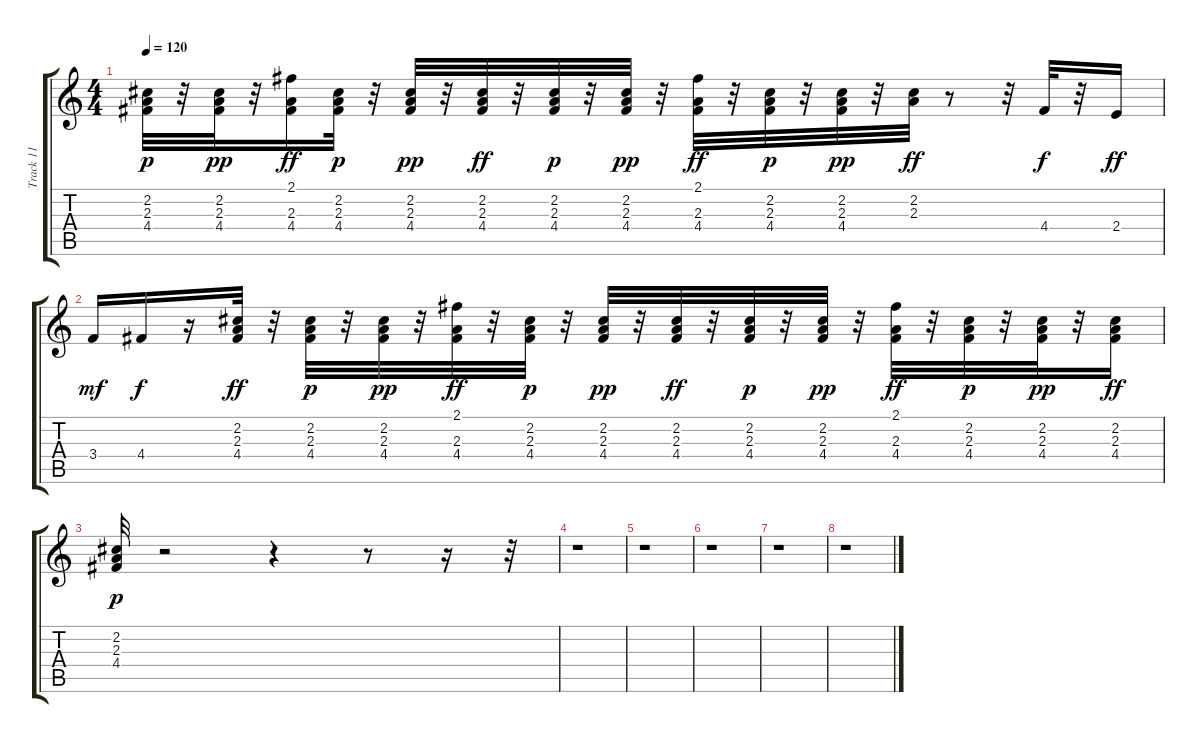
\track ("Track 11" "Track 11") {instrument acousticguitarsteel}
\staff {score tabs}
\tuning (E4 B3 G3 D3 A2 E2) {hide}
\ts (4 4)
\tempo 120
\clef g2
\ks c
(2.2 2.3 4.4).32{dy p} r.32 (2.2 2.3 4.4).32{dy pp} r.32 (2.1 2.3 4.4).16{dy ff} (2.2 2.3 4.4).32{dy p} r.32 (2.2 2.3 4.4).32{dy pp} r.32 (2.2 2.3 4.4).32{dy ff} r.32 (2.2 2.3 4.4).32{dy p} r.32 (2.2 2.3 4.4).32{dy pp} r.32 (2.1 2.3 4.4).32{dy ff} r.32 (2.2 2.3 4.4).32{dy p} r.32 (2.2 2.3 4.4).32{dy pp} r.32 (2.2 2.3).32{dy ff} r.8 r.32 4.4.32{dy f} r.32 2.4.16{dy ff} |
3.4.16{dy mf} 4.4.16{dy f} r.16 (2.2 2.3 4.4).32{dy ff} r.32 (2.2 2.3 4.4).32{dy p} r.32 (2.2 2.3 4.4).32{dy pp} r.32 (2.1 2.3 4.4).32{dy ff} r.32 (2.2 2.3 4.4).32{dy p} r.32 (2.2 2.3 4.4).32{dy pp} r.32 (2.2 2.3 4.4).32{dy ff} r.32 (2.2 2.3 4.4).32{dy p} r.32 (2.2 2.3 4.4).32{dy pp} r.32 (2.1 2.3 4.4).32{dy ff} r.32 (2.2 2.3 4.4).32{dy p} r.32 (2.2 2.3 4.4).32{dy pp} r.32 (2.2 2.3 4.4).16{dy ff} |
(2.2 2.3 4.4).32{dy p} r.2 r.4 r.8 r.16 r.32 |
r.1 |
r.1 |
r.1 |
r.1 |
r.1
